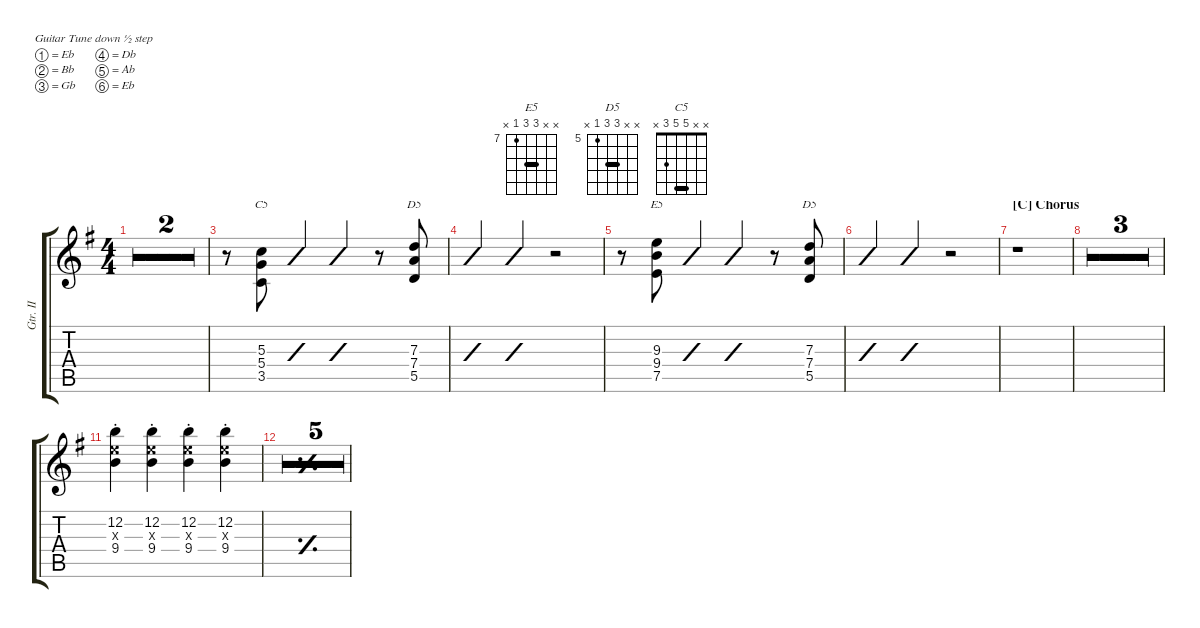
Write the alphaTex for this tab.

\defaultSystemsLayout 4
\hideDynamics
\bracketExtendMode groupsimilarinstruments
\otherSystemsTrackNameOrientation horizontal
\track ("Electric Guitar II" "Gtr. II") {multiBarRest instrument distortionguitar}
\staff {score tabs}
\tuning (Eb4 Bb3 Gb3 Db3 Ab2 Eb2)
\displaytranspose 13
\chord ("E5" x x 9 9 7 x) {firstfret 7 showfingering false barre 9}
\chord ("D5" x x 7 7 5 x) {firstfret 5 showfingering false barre 7}
\chord ("C5" x x 5 5 3 x) {showfingering false barre 5}
\ts (4 4)
\tempo 139
\clef g2
\simile firstofdouble
\ks g
|
\simile secondofdouble
|
r.8{beam Down} (5.4{acc forcenatural} 5.3{acc forcenatural} 3.5{acc forcenatural}).8{ch "C5" beam Up} (5.4{st acc forcenatural} 5.3{st acc forcenatural} 3.5{st acc forcenatural}).4{slashed beam Up} (5.4{st acc forcenatural} 5.3{st acc forcenatural} 3.5{st acc forcenatural}).4{slashed beam Up} r.8{beam Up} (7.4{acc forcenatural} 7.3{acc forcenatural} 5.5{acc forcenatural}).8{ch "D5" beam Up} |
(7.4{st acc forcenatural} 7.3{st acc forcenatural} 5.5{st acc forcenatural}).4{slashed beam Up} (7.3{st acc forcenatural} 7.4{st acc forcenatural} 5.5{st acc forcenatural}).4{slashed beam Up} r.2{beam Up} |
r.8{beam Down} (9.4{acc forcenatural} 9.3{acc forcenatural} 7.5{acc forcenatural}).8{ch "E5" beam Up} (9.3{st acc forcenatural} 9.4{st acc forcenatural} 7.5{st acc forcenatural}).4{slashed beam Up} (9.4{st acc forcenatural} 9.3{st acc forcenatural} 7.5{st acc forcenatural}).4{slashed beam Up} r.8{beam Up} (7.4{acc forcenatural} 7.3{acc forcenatural} 5.5{acc forcenatural}).8{ch "D5" beam Up} |
(7.4{st acc forcenatural} 7.3{st acc forcenatural} 5.5{st acc forcenatural}).4{slashed beam Up} (7.3{st acc forcenatural} 7.4{st acc forcenatural} 5.5{st acc forcenatural}).4{slashed beam Up} r.2{beam Up} |
\section ("C" "Chorus")
r.1{beam Down} |
r.1{beam Down} |
r.1{beam Down} |
r.1{beam Down} |
(12.2{st acc forcenatural} 9.3{st x acc forcenatural} 9.4{st acc forcenatural}).4{instrument distortionguitar beam Down} (12.2{st acc forcenatural} 9.3{st x acc forcenatural} 9.4{st acc forcenatural}).4{beam Down} (12.2{st acc forcenatural} 9.3{st x acc forcenatural} 9.4{st acc forcenatural}).4{beam Down} (12.2{st acc forcenatural} 9.3{st x acc forcenatural} 9.4{st acc forcenatural}).4{beam Down} |
\simile simple
|
|
|
\simile none
r.1{beam Down} |
r.1{beam Down}
